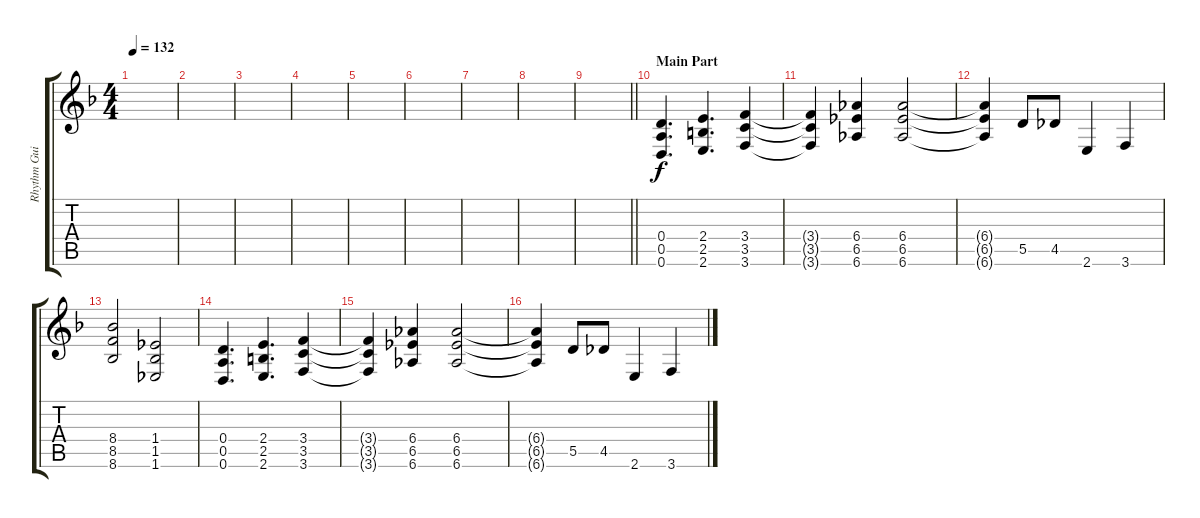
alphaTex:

\track ("Rhythm Guitar" "Rhythm Gui") {instrument overdrivenguitar}
\staff {score tabs}
\tuning (E4 B3 G3 D3 A2 D2) {hide}
\ts (4 4)
\tempo 132
\clef g2
\ks dminor
|
|
|
|
|
|
|
|
\barLineRight lightlight
|
\section ("" "Main Part")
(0.4 0.5 0.6).4{d} (2.4 2.5 2.6).4{d} (3.4 3.5 3.6).4 |
(3.4{t} 3.5{t} 3.6{t}).4 (6.4 6.5 6.6).4 (6.4 6.5 6.6).2 |
(6.4{t} 6.5{t} 6.6{t}).4 5.5.8 4.5.8 2.6.4 3.6.4 |
(8.4 8.5 8.6).2 (1.4 1.5 1.6).2 |
(0.4 0.5 0.6).4{d} (2.4 2.5 2.6).4{d} (3.4 3.5 3.6).4 |
(3.4{t} 3.5{t} 3.6{t}).4 (6.4 6.5 6.6).4 (6.4 6.5 6.6).2 |
(6.4{t} 6.5{t} 6.6{t}).4 5.5.8 4.5.8 2.6.4 3.6.4
